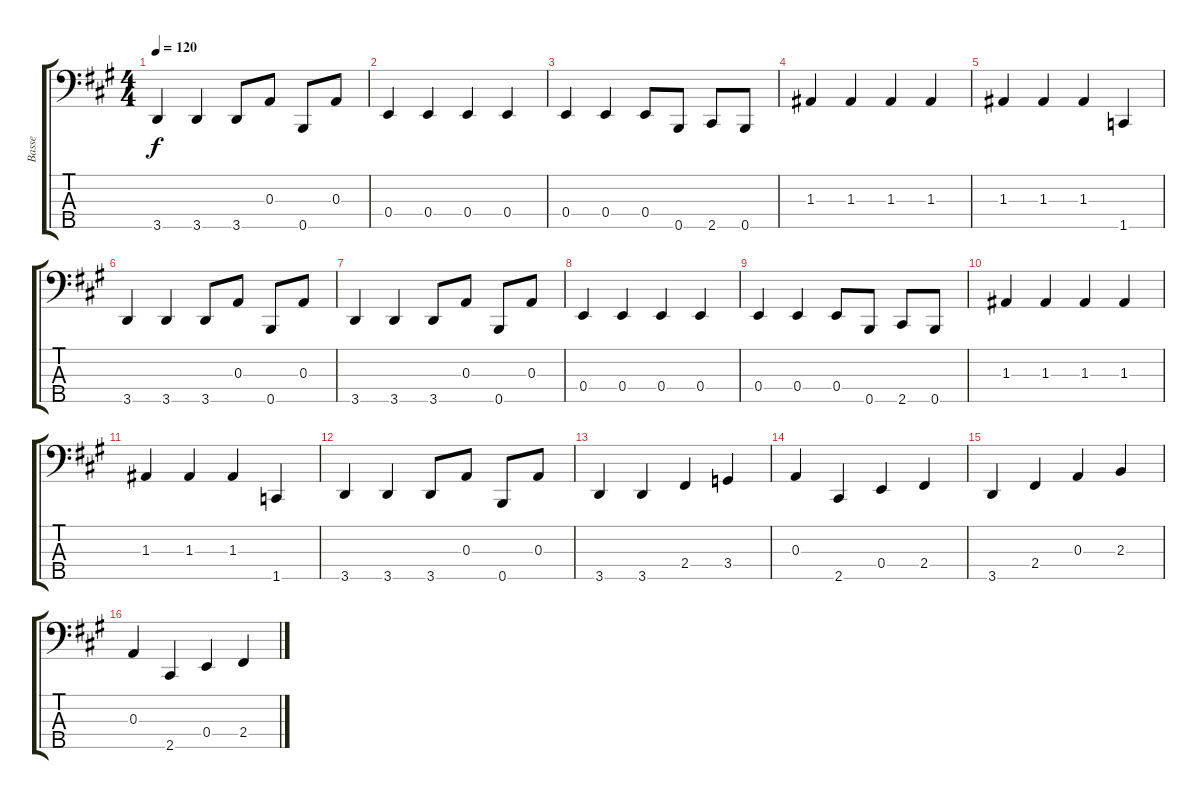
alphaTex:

\track ("Basse" "Basse") {instrument slapbass1}
\staff {score tabs}
\tuning (G2 D2 A1 E1 B0) {hide}
\ts (4 4)
\tempo 120
\clef f4
\ks a
3.5.4{dy f} 3.5.4 3.5.8 0.3.8 0.5.8 0.3.8 |
0.4.4 0.4.4 0.4.4 0.4.4 |
0.4.4 0.4.4 0.4.8 0.5.8 2.5.8 0.5.8 |
1.3.4 1.3.4 1.3.4 1.3.4 |
1.3.4 1.3.4 1.3.4 1.5.4 |
3.5.4 3.5.4 3.5.8 0.3.8 0.5.8 0.3.8 |
3.5.4 3.5.4 3.5.8 0.3.8 0.5.8 0.3.8 |
0.4.4 0.4.4 0.4.4 0.4.4 |
0.4.4 0.4.4 0.4.8 0.5.8 2.5.8 0.5.8 |
1.3.4 1.3.4 1.3.4 1.3.4 |
1.3.4 1.3.4 1.3.4 1.5.4 |
3.5.4 3.5.4 3.5.8 0.3.8 0.5.8 0.3.8 |
3.5.4 3.5.4 2.4.4 3.4.4 |
0.3.4 2.5.4 0.4.4 2.4.4 |
3.5.4 2.4.4 0.3.4 2.3.4 |
0.3.4 2.5.4 0.4.4 2.4.4
